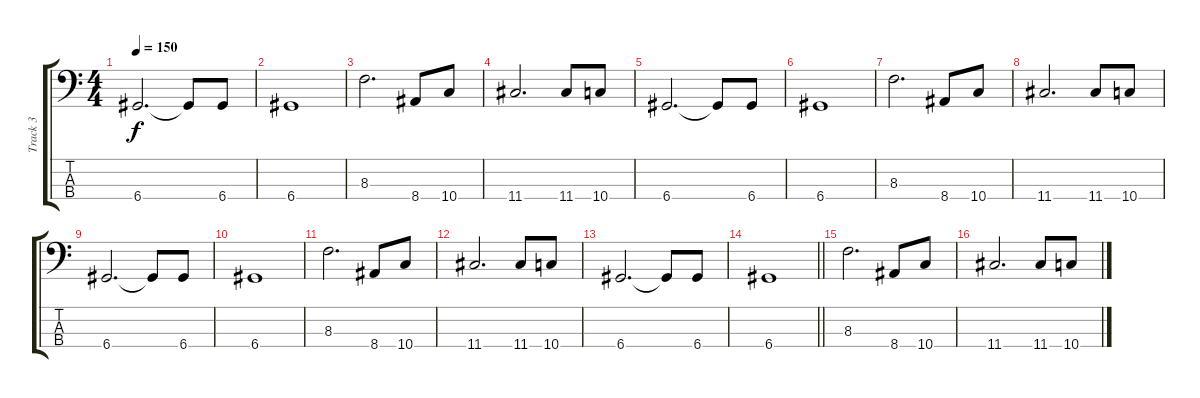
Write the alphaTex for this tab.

\track ("Track 3" "Track 3") {instrument electricbasspick}
\staff {score tabs}
\tuning (G2 D2 A1 D1) {hide}
\ts (4 4)
\tempo 150
\clef f4
\ks c
6.4.2{d dy f} 6.4{t}.8 6.4.8 |
6.4.1 |
8.3.2{d} 8.4.8 10.4.8 |
11.4.2{d} 11.4.8 10.4.8 |
6.4.2{d} 6.4{t}.8 6.4.8 |
6.4.1 |
8.3.2{d} 8.4.8 10.4.8 |
11.4.2{d} 11.4.8 10.4.8 |
6.4.2{d} 6.4{t}.8 6.4.8 |
6.4.1 |
8.3.2{d} 8.4.8 10.4.8 |
11.4.2{d} 11.4.8 10.4.8 |
6.4.2{d} 6.4{t}.8 6.4.8 |
\barLineRight lightlight
6.4.1 |
8.3.2{d} 8.4.8 10.4.8 |
11.4.2{d} 11.4.8 10.4.8
